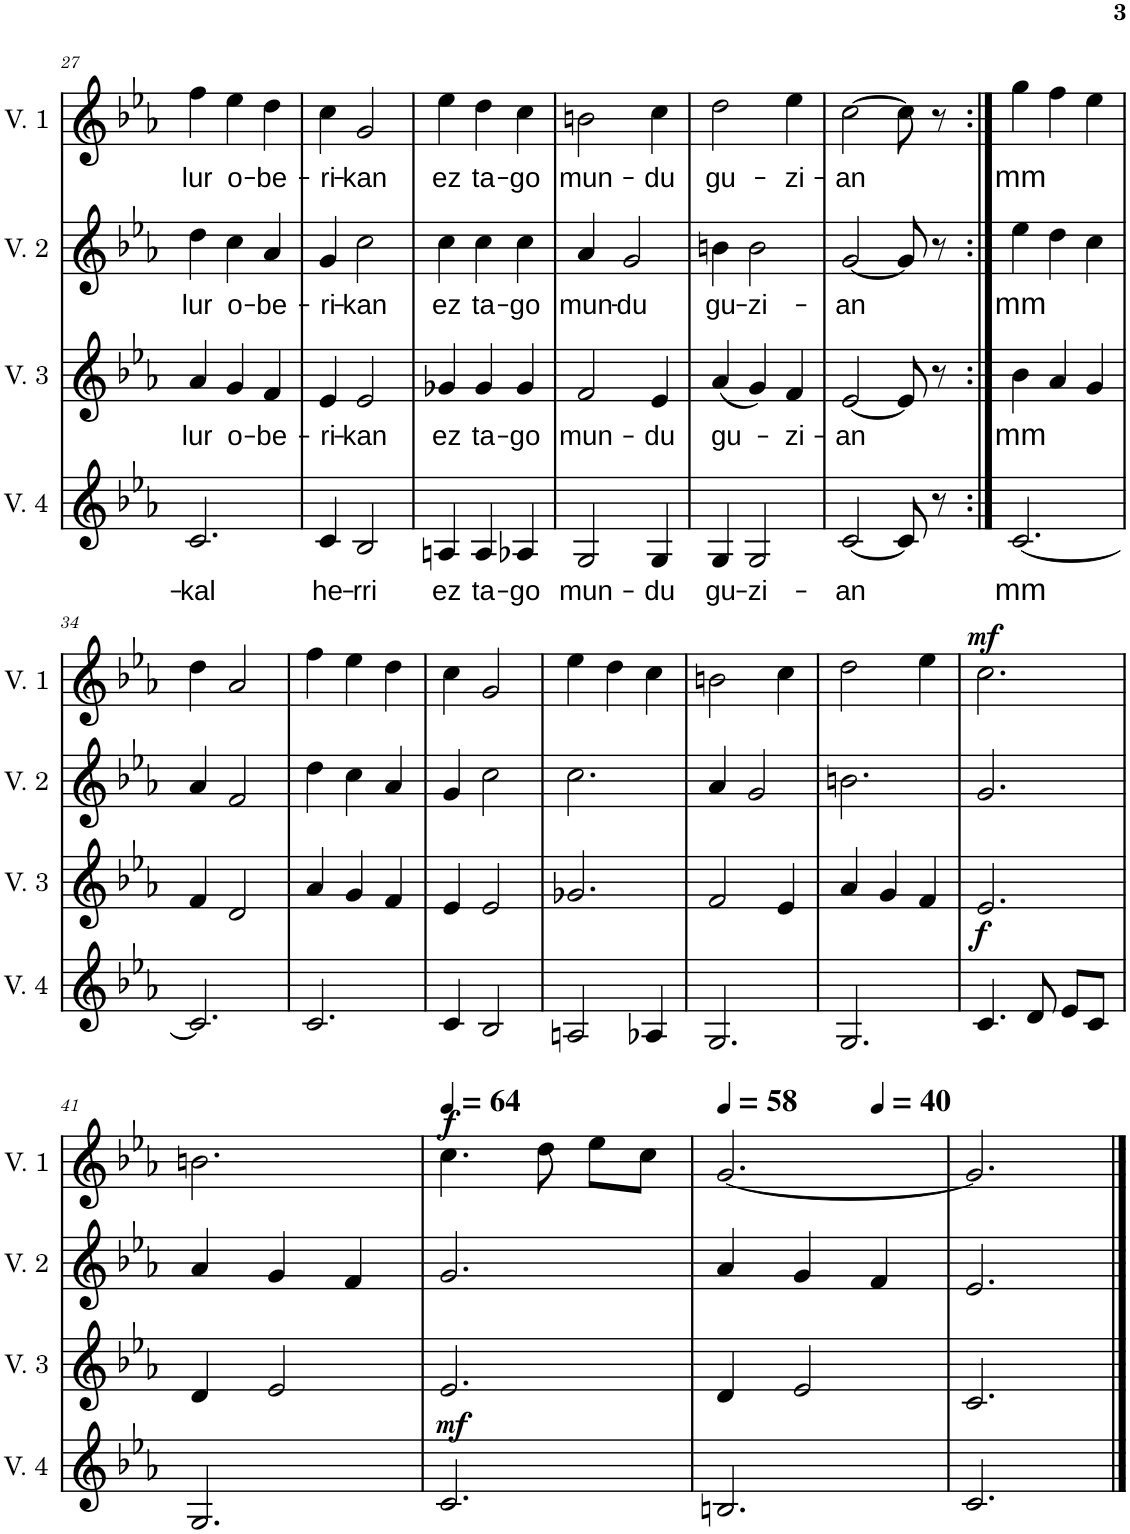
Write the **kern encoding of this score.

**kern	**text	**dynam	**kern	**text	**kern	**text	**kern	**text	**dynam
*part4	*part4	*part4	*part3	*part3	*part2	*part2	*part1	*part1	*part1
*staff4	*staff4	*staff4	*staff3	*staff3	*staff2	*staff2	*staff1	*staff1	*staff1
*I"Voix 4	*	*	*I"Voix 3	*	*I"Voix 2	*	*I"Voix 1	*	*
*I'V. 4	*	*	*I'V. 3	*	*I'V. 2	*	*I'V. 1	*	*
!!LO:PB:g=z
*clefG2	*	*	*clefG2	*	*clefG2	*	*clefG2	*	*
*k[b-e-a-]	*	*	*k[b-e-a-]	*	*k[b-e-a-]	*	*k[b-e-a-]	*	*
*M3/4	*	*	*M3/4	*	*M3/4	*	*M3/4	*	*
=27	=27	=27	=27	=27	=27	=27	=27	=27	=27
!	!LO:LY:b	!	!	!LO:LY:b	!	!LO:LY:b	!	!LO:LY:b	!
2.c/	-kal	.	4a-/	lur	4dd\	lur	4ff\	lur	.
!	!	!	!	!LO:LY:b	!	!LO:LY:b	!	!LO:LY:b	!
.	.	.	4g/	o-	4cc\	o-	4ee-\	o-	.
!	!	!	!	!LO:LY:b	!	!LO:LY:b	!	!LO:LY:b	!
.	.	.	4f/	-be-	4a-/	-be-	4dd\	-be-	.
=28	=28	=28	=28	=28	=28	=28	=28	=28	=28
!	!LO:LY:b	!	!	!LO:LY:b	!	!LO:LY:b	!	!LO:LY:b	!
4c/	he-	.	4e-/	-ri-	4g/	-ri-	4cc\	-ri-	.
!	!LO:LY:b	!	!	!LO:LY:b	!	!LO:LY:b	!	!LO:LY:b	!
2B-/	-rri	.	2e-/	-kan	2cc\	-kan	2g/	-kan	.
=29	=29	=29	=29	=29	=29	=29	=29	=29	=29
!	!LO:LY:b	!	!	!LO:LY:b	!	!LO:LY:b	!	!LO:LY:b	!
4An/	ez	.	4g-X/	ez	4cc\	ez	4ee-\	ez	.
!	!LO:LY:b	!	!	!LO:LY:b	!	!LO:LY:b	!	!LO:LY:b	!
4A/	ta-	.	4g-/	ta-	4cc\	ta-	4dd\	ta-	.
!	!LO:LY:b	!	!	!LO:LY:b	!	!LO:LY:b	!	!LO:LY:b	!
4A-X/	-go	.	4g-/	-go	4cc\	-go	4cc\	-go	.
=30	=30	=30	=30	=30	=30	=30	=30	=30	=30
!	!LO:LY:b	!	!	!LO:LY:b	!	!LO:LY:b	!	!LO:LY:b	!
2G/	mun-	.	2f/	mun-	4a-/	mun-	2bn\	mun-	.
!	!	!	!	!	!	!LO:LY:b	!	!	!
.	.	.	.	.	2g/	-du	.	.	.
!	!LO:LY:b	!	!	!LO:LY:b	!	!	!	!LO:LY:b	!
4G/	-du	.	4e-/	-du	.	.	4cc\	-du	.
=31	=31	=31	=31	=31	=31	=31	=31	=31	=31
!	!LO:LY:b	!	!	!LO:LY:b	!	!LO:LY:b	!	!LO:LY:b	!
4G/	gu-	.	(4a-/	gu-	4bn\	gu-	2dd\	gu-	.
!	!LO:LY:b	!	!	!	!	!LO:LY:b	!	!	!
2G/	-zi-	.	4g/)	.	2b\	-zi-	.	.	.
!	!	!	!	!LO:LY:b	!	!	!	!LO:LY:b	!
.	.	.	4f/	-zi-	.	.	4ee-\	-zi-	.
=32	=32	=32	=32	=32	=32	=32	=32	=32	=32
!	!LO:LY:b	!	!	!LO:LY:b	!	!LO:LY:b	!	!LO:LY:b	!
[2c/	-an	.	[2e-/	-an	[2g/	-an	[2cc\	-an	.
8c/]	.	.	8e-/]	.	8g/]	.	8cc\]	.	.
8r	.	.	8r	.	8r	.	8r	.	.
=33:|!	=33:|!	=33:|!	=33:|!	=33:|!	=33:|!	=33:|!	=33:|!	=33:|!	=33:|!
!	!LO:LY:b	!	!	!LO:LY:b	!	!LO:LY:b	!	!LO:LY:b	!
[2.c/	mm	.	4b-\	mm	4ee-\	mm	4gg\	mm	.
.	.	.	4a-/	.	4dd\	.	4ff\	.	.
.	.	.	4g/	.	4cc\	.	4ee-\	.	.
!!LO:LB:g=z
=34	=34	=34	=34	=34	=34	=34	=34	=34	=34
2.c/]	.	.	4f/	.	4a-/	.	4dd\	.	.
.	.	.	2d/	.	2f/	.	2a-/	.	.
=35	=35	=35	=35	=35	=35	=35	=35	=35	=35
2.c/	.	.	4a-/	.	4dd\	.	4ff\	.	.
.	.	.	4g/	.	4cc\	.	4ee-\	.	.
.	.	.	4f/	.	4a-/	.	4dd\	.	.
=36	=36	=36	=36	=36	=36	=36	=36	=36	=36
4c/	.	.	4e-/	.	4g/	.	4cc\	.	.
2B-/	.	.	2e-/	.	2cc\	.	2g/	.	.
=37	=37	=37	=37	=37	=37	=37	=37	=37	=37
2An/	.	.	2.g-X/	.	2.cc\	.	4ee-\	.	.
.	.	.	.	.	.	.	4dd\	.	.
4A-X/	.	.	.	.	.	.	4cc\	.	.
=38	=38	=38	=38	=38	=38	=38	=38	=38	=38
2.G/	.	.	2f/	.	4a-/	.	2bn\	.	.
.	.	.	.	.	2g/	.	.	.	.
.	.	.	4e-/	.	.	.	4cc\	.	.
=39	=39	=39	=39	=39	=39	=39	=39	=39	=39
2.G/	.	.	4a-/	.	2.bn\	.	2dd\	.	.
.	.	.	4g/	.	.	.	.	.	.
.	.	.	4f/	.	.	.	4ee-\	.	.
=40	=40	=40	=40	=40	=40	=40	=40	=40	=40
!	!	!LO:DY:a	!	!	!	!	!	!	!LO:DY:b
4.c/	.	f	2.e-/	.	2.g/	.	2.cc\	.	mf
8d/	.	.	.	.	.	.	.	.	.
8e-/L	.	.	.	.	.	.	.	.	.
8c/J	.	.	.	.	.	.	.	.	.
!!LO:LB:g=z
=41	=41	=41	=41	=41	=41	=41	=41	=41	=41
2.G/	.	.	4d/	.	4a-/	.	2.bn\	.	.
.	.	.	2e-/	.	4g/	.	.	.	.
.	.	.	.	.	4f/	.	.	.	.
=42	=42	=42	=42	=42	=42	=42	=42	=42	=42
*	*	*	*	*	*	*	*MM64	*	*
!	!	!LO:DY:b	!	!	!	!	!	!	!LO:DY:b
2.c/	.	mf	2.e-/	.	2.g/	.	4.cc\	.	f
.	.	.	.	.	.	.	8dd\	.	.
.	.	.	.	.	.	.	8ee-\L	.	.
.	.	.	.	.	.	.	8cc\J	.	.
=43	=43	=43	=43	=43	=43	=43	=43	=43	=43
*	*	*	*	*	*	*	*MM58	*	*
*	*	*	*	*	*	*	*^	*	*
2.Bn/	.	.	4d/	.	4a-/	.	[2.g/	2ryy	.	.
.	.	.	2e-/	.	4g/	.	.	.	.	.
*	*	*	*	*	*	*	*MM40	*	*	*
.	.	.	.	.	4f/	.	.	4ryy	.	.
*	*	*	*	*	*	*	*v	*v	*	*
=44	=44	=44	=44	=44	=44	=44	=44	=44	=44
2.c/	.	.	2.c/	.	2.e-/	.	2.g/]	.	.
==	==	==	==	==	==	==	==	==	==
*-	*-	*-	*-	*-	*-	*-	*-	*-	*-
